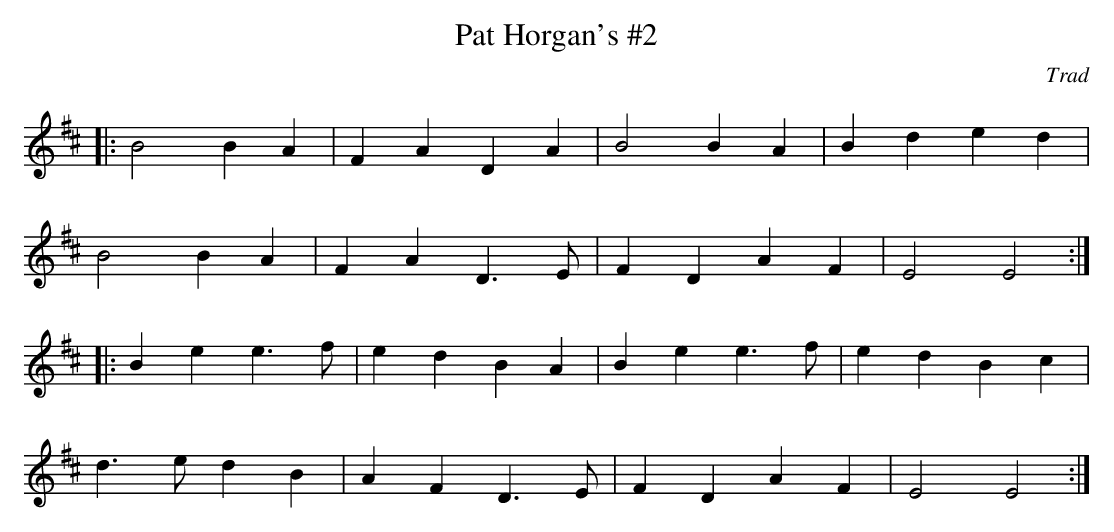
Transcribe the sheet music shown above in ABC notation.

X:1
T:Pat Horgan's \#2
C:Trad
K:D
|:B4 B2A2 | F2A2 D2A2 | B4 B2A2 | B2d2 e2d2 |
B4 B2A2 | F2A2 D3E| F2D2 A2F2 | E4 E4 :|
|:B2e2 e3f| e2d2 B2A2 | B2e2 e3f | e2d2 B2c2 |
d3e d2B2 | A2F2 D3E | F2D2 A2F2 | E4 E4:|
